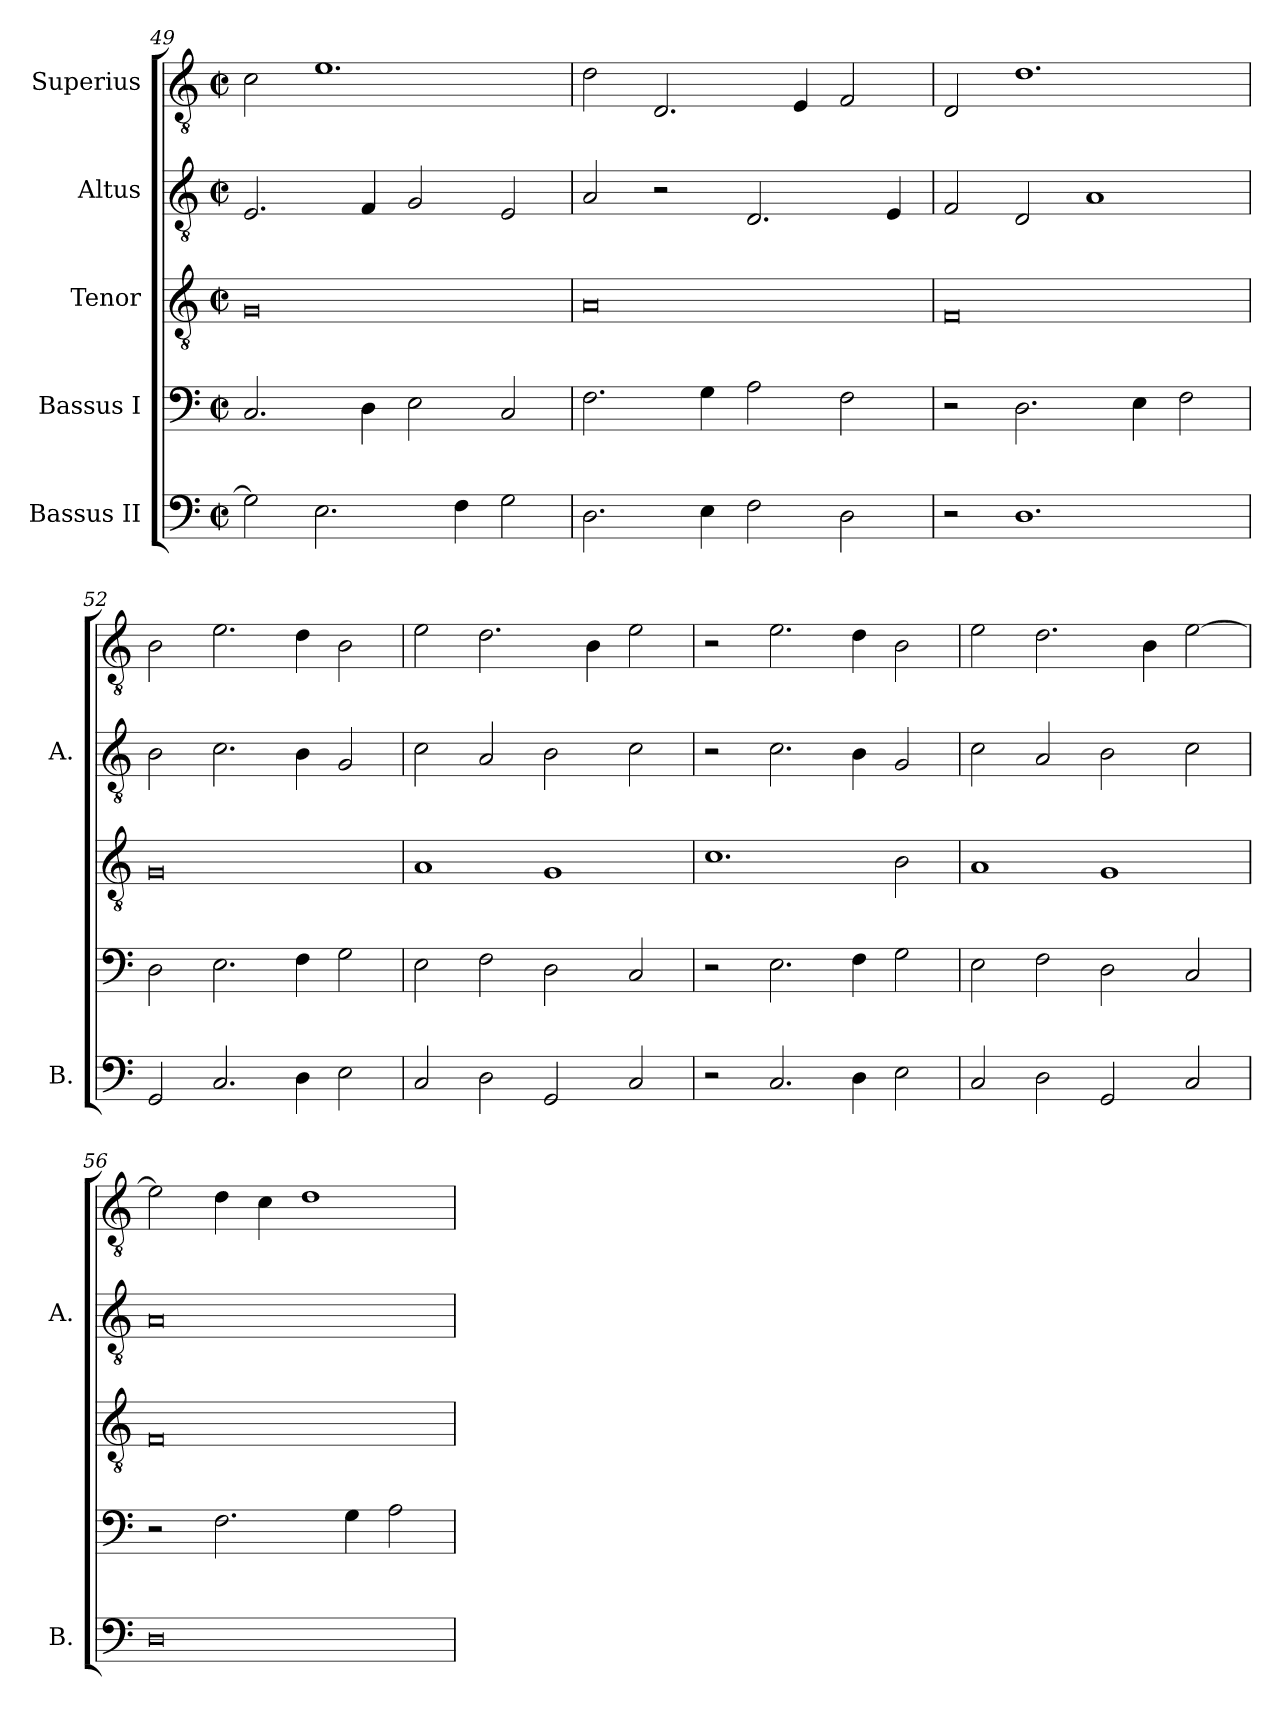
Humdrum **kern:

**kern	**kern	**kern	**kern	**kern
*part5	*part4	*part3	*part2	*part1
*staff5	*staff4	*staff3	*staff2	*staff1
*I"Bassus II	*I"Bassus I	*I"Tenor	*I"Altus	*I"Superius
*I'B.	*	*	*I'A.	*
*clefF4	*clefF4	*clefGv2	*clefGv2	*clefGv2
*	*	*ITrd7c12	*ITrd7c12	*ITrd7c12
*k[]	*k[]	*k[]	*k[]	*k[]
*C:	*C:	*C:	*C:	*C:
*M2/2	*M2/2	*M2/2	*M2/2	*M2/2
*met(c|)	*met(c|)	*met(c|)	*met(c|)	*met(c|)
=49	=49	=49	=49	=49
2Gi\]	2.Ci/	0GGi	2.EEi/	2Ci\
2.Ei\	.	.	.	1.Ei
.	4Di\	.	4FFi/	.
.	2Ei\	.	2GGi/	.
4Fi\	.	.	.	.
2Gi\	2Ci/	.	2EEi/	.
=50	=50	=50	=50	=50
2.Di\	2.Fi\	0AAi	2AAi/	2Di\
.	.	.	2r	2.DDi/
4Ei\	4Gi\	.	.	.
2Fi\	2Ai\	.	2.DDi/	.
.	.	.	.	4EEi/
2Di\	2Fi\	.	.	2FFi/
.	.	.	4EEi/	.
=51	=51	=51	=51	=51
2r	2r	0FFi	2FFi/	2DDi/
1.Di	2.Di\	.	2DDi/	1.Di
.	.	.	1AAi	.
.	4Ei\	.	.	.
.	2Fi\	.	.	.
!!LO:LB:g=z
=52	=52	=52	=52	=52
2GGi/	2Di\	0GGi	2BBi\	2BBi\
2.Ci/	2.Ei\	.	2.Ci\	2.Ei\
4Di\	4Fi\	.	4BBi\	4Di\
2Ei\	2Gi\	.	2GGi/	2BBi\
=53	=53	=53	=53	=53
2Ci/	2Ei\	1AAi	2Ci\	2Ei\
2Di\	2Fi\	.	2AAi/	2.Di\
2GGi/	2Di\	1GGi	2BBi\	.
.	.	.	.	4BBi\
2Ci/	2Ci/	.	2Ci\	2Ei\
=54	=54	=54	=54	=54
2r	2r	1.Ci	2r	2r
2.Ci/	2.Ei\	.	2.Ci\	2.Ei\
4Di\	4Fi\	.	4BBi\	4Di\
2Ei\	2Gi\	2BBi\	2GGi/	2BBi\
=55	=55	=55	=55	=55
2Ci/	2Ei\	1AAi	2Ci\	2Ei\
2Di\	2Fi\	.	2AAi/	2.Di\
2GGi/	2Di\	1GGi	2BBi\	.
.	.	.	.	4BBi\
2Ci/	2Ci/	.	2Ci\	[>2Ei\
!!LO:PB:g=z
=56	=56	=56	=56	=56
0Di	2r	0FFi	0AAi	2Ei\]
.	2.Fi\	.	.	4Di\
.	.	.	.	4Ci\
.	.	.	.	1Di
.	4Gi\	.	.	.
.	2Ai\	.	.	.
=	=	=	=	=
*-	*-	*-	*-	*-
